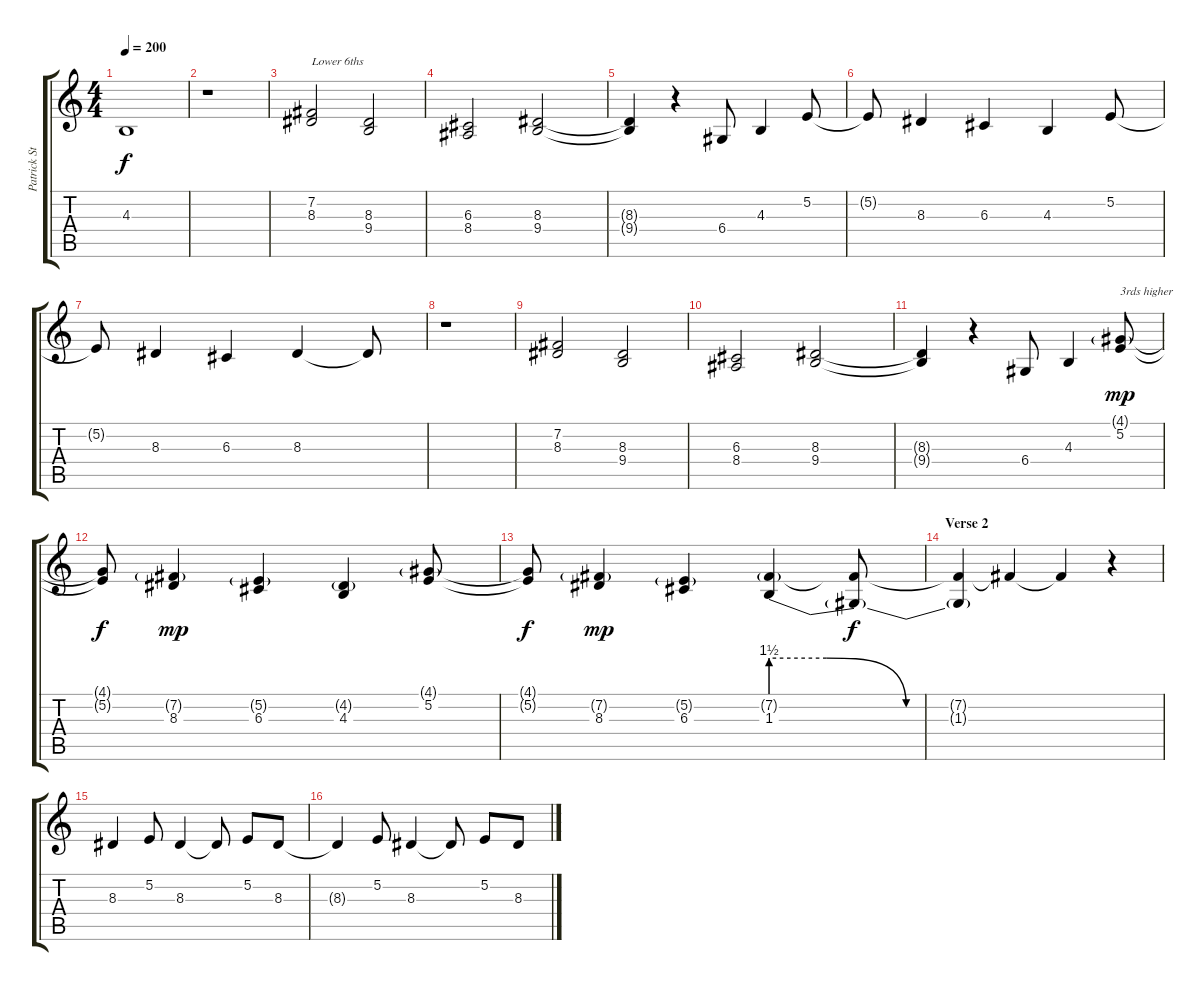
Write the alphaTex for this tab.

\track ("Patrick Stump (Vocals and Harmonies)" "Patrick St") {instrument clarinet}
\staff {score tabs}
\tuning (E4 B3 G3 D3 A2 E2) {hide}
\ts (4 4)
\tempo 200
\clef g2
\ks c
4.3{t}.1{dy f} |
r.1 |
(7.2 8.3).2{txt "Lower 6ths"} (8.3 9.4).2 |
(6.3 8.4).2 (8.3 9.4).2 |
(8.3{t} 9.4{t}).4 r.4 6.4.8 4.3.4 5.2.8 |
5.2{t}.8 8.3.4 6.3.4 4.3.4 5.2.8 |
5.2{t}.8 8.3.4 6.3.4 8.3.4 8.3{t}.8 |
r.1 |
(7.2 8.3).2 (8.3 9.4).2 |
(6.3 8.4).2 (8.3 9.4).2 |
(8.3{t} 9.4{t}).4 r.4 6.4.8 4.3.4 (4.1{g} 5.2).8{txt "3rds higher" dy mp} |
(4.1{t} 5.2{t}).8{dy f} (7.2{g} 8.3).4{dy mp} (5.2{g} 6.3).4 (4.2{g} 4.3).4 (4.1{g} 5.2).8 |
(4.1{t} 5.2{t}).8{dy f} (7.2{g} 8.3).4{dy mp} (5.2{g} 6.3).4 (7.2{g} 1.3{be (custom 0 6 14 6 34 0 40 0 60 0)}).4 (7.2{t} 1.3{t}).8{dy f} |
\section ("" "Verse 2")
(7.2{t} 1.3{t}).4 7.2{t}.4 7.2{t}.4 r.4 |
8.3.4 5.2.8 8.3.4 8.3{t}.8 5.2.8 8.3.8 |
8.3{t}.4 5.2.8 8.3.4 8.3{t}.8 5.2.8 8.3.8
